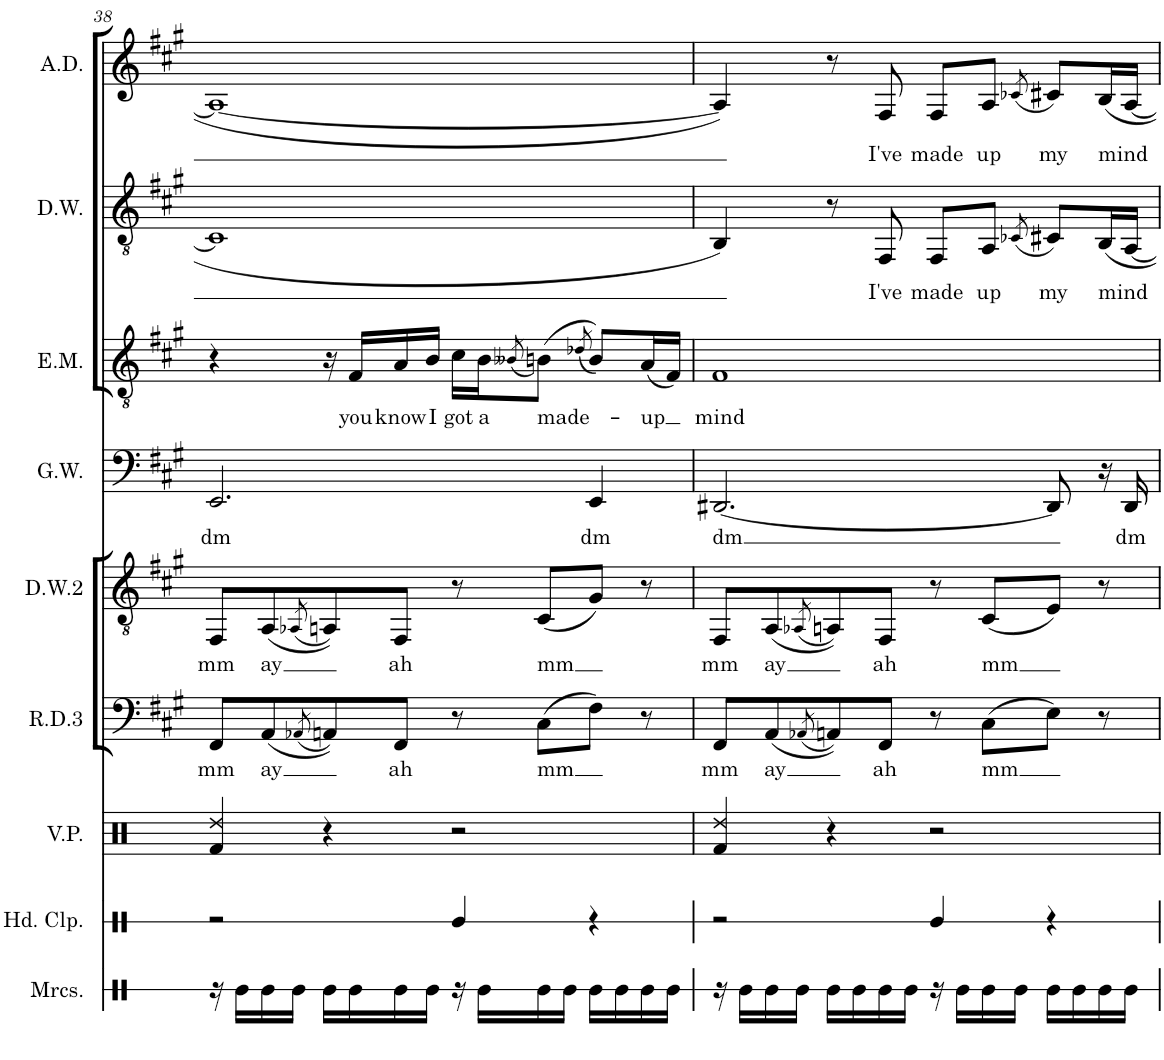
**kern	**text	**kern	**text	**kern	**text	**kern	**text	**kern	**text	**kern	**text
*part6	*part6	*part5	*part5	*part4	*part4	*part3	*part3	*part2	*part2	*part1	*part1
*staff6	*staff6	*staff5	*staff5	*staff4	*staff4	*staff3	*staff3	*staff2	*staff2	*staff1	*staff1
*I"Rocky DeMayo 3	*	*I"Daniel Wood 2	*	*I"Gary Warren	*	*I"Elijah Morman	*	*I"Daniel Wood	*	*I"Ayana Diaz	*
*I'R.D.3	*	*I'D.W.2	*	*I'G.W.	*	*I'E.M.	*	*I'D.W.	*	*I'A.D.	*
!!LO:PB:g=z
*clefF4	*	*clefGv2	*	*clefF4	*	*clefGv2	*	*clefGv2	*	*clefG2	*
*k[f#c#g#]	*	*k[f#c#g#]	*	*k[f#c#g#]	*	*k[f#c#g#]	*	*k[f#c#g#]	*	*k[f#c#g#]	*
*M4/4	*	*M4/4	*	*M4/4	*	*M4/4	*	*M4/4	*	*M4/4	*
=38	=38	=38	=38	=38	=38	=38	=38	=38	=38	=38	=38
!	!LO:LY:b	!	!LO:LY:b	!	!LO:LY:b	!	!	!	!	!	!
8FF#/L	mm	8FF#/L	mm	2.EE/	dm	4r	.	1C#]	.	1A_	.
!	!LO:LY:b	!	!LO:LY:b	!	!	!	!	!	!	!	!
(8AA/	ay	(8AA/	ay	.	.	.	.	.	.	.	.
(8qAA-X/	.	(8qAA-X/	.	.	.	.	.	.	.	.	.
8AAn/))	.	8AAn/))	.	.	.	16r	.	.	.	.	.
!	!	!	!	!	!	!	!LO:LY:b	!	!	!	!
.	.	.	.	.	.	16F#/LL	you	.	.	.	.
!	!LO:LY:b	!	!LO:LY:b	!	!	!	!LO:LY:b	!	!	!	!
8FF#/J	ah	8FF#/J	ah	.	.	16A/	know	.	.	.	.
!	!	!	!	!	!	!	!LO:LY:b	!	!	!	!
.	.	.	.	.	.	16B/JJ	I	.	.	.	.
!	!	!	!	!	!	!	!LO:LY:b	!	!	!	!
8r	.	8r	.	.	.	16c#\LL	got	.	.	.	.
!	!	!	!	!	!	!	!LO:LY:b	!	!	!	!
.	.	.	.	.	.	16B\J	a	.	.	.	.
.	.	.	.	.	.	(8qB--X/	.	.	.	.	.
!	!LO:LY:b	!	!LO:LY:b	!	!	!	!LO:LY:b	!	!	!	!
(8C#\L	mm	(8C#/L	mm	.	.	(8Bn\J)	made-	.	.	.	.
.	.	.	.	.	.	(8qd-X/	.	.	.	.	.
!	!	!	!	!	!LO:LY:b	!	!	!	!	!	!
8F#\J)	.	8G#/J)	.	4EE/	dm	8B/L))	.	.	.	.	.
!	!	!	!	!	!	!	!LO:LY:b	!	!	!	!
8r	.	8r	.	.	.	(16A/L	-up	.	.	.	.
.	.	.	.	.	.	16F#/JJ)	.	.	.	.	.
=39	=39	=39	=39	=39	=39	=39	=39	=39	=39	=39	=39
!	!LO:LY:b	!	!LO:LY:b	!	!LO:LY:b	!	!LO:LY:b	!	!	!	!
8FF#/L	mm	8FF#/L	mm	[2.DD#X/	dm	1F#	mind	4BB/	.	4A/]	.
!	!LO:LY:b	!	!LO:LY:b	!	!	!	!	!	!	!	!
(8AA/	ay	(8AA/	ay	.	.	.	.	.	.	.	.
(8qAA-X/	.	(8qAA-X/	.	.	.	.	.	.	.	.	.
8AAn/))	.	8AAn/))	.	.	.	.	.	8r	.	8r	.
!	!LO:LY:b	!	!LO:LY:b	!	!	!	!	!	!LO:LY:b	!	!LO:LY:b
8FF#/J	ah	8FF#/J	ah	.	.	.	.	8FF#/	I've	8F#/	I've
!	!	!	!	!	!	!	!	!	!LO:LY:b	!	!LO:LY:b
8r	.	8r	.	.	.	.	.	8FF#/L	made	8F#/L	made
!	!LO:LY:b	!	!LO:LY:b	!	!	!	!	!	!LO:LY:b	!	!LO:LY:b
(8C#\L	mm	(8C#/L	mm	.	.	.	.	8AA'/J	up	8A'/J	up
.	.	.	.	.	.	.	.	(8qC-X/	.	(8qc-X/	.
!	!	!	!	!	!	!	!	!	!LO:LY:b	!	!LO:LY:b
8E\J)	.	8E/J)	.	8DD#/]	.	.	.	8C#X/L)	my	8c#X/L)	my
!	!	!	!	!	!	!	!	!	!LO:LY:b	!	!LO:LY:b
8r	.	8r	.	16r	.	.	.	16BB/L	mind	16B/L	mind
!	!	!	!	!	!LO:LY:b	!	!	!	!	!	!
.	.	.	.	16DD#/	dm	.	.	[16AA/JJ	.	[16A/JJ	.
=	=	=	=	=	=	=	=	=	=	=	=
*-	*-	*-	*-	*-	*-	*-	*-	*-	*-	*-	*-
